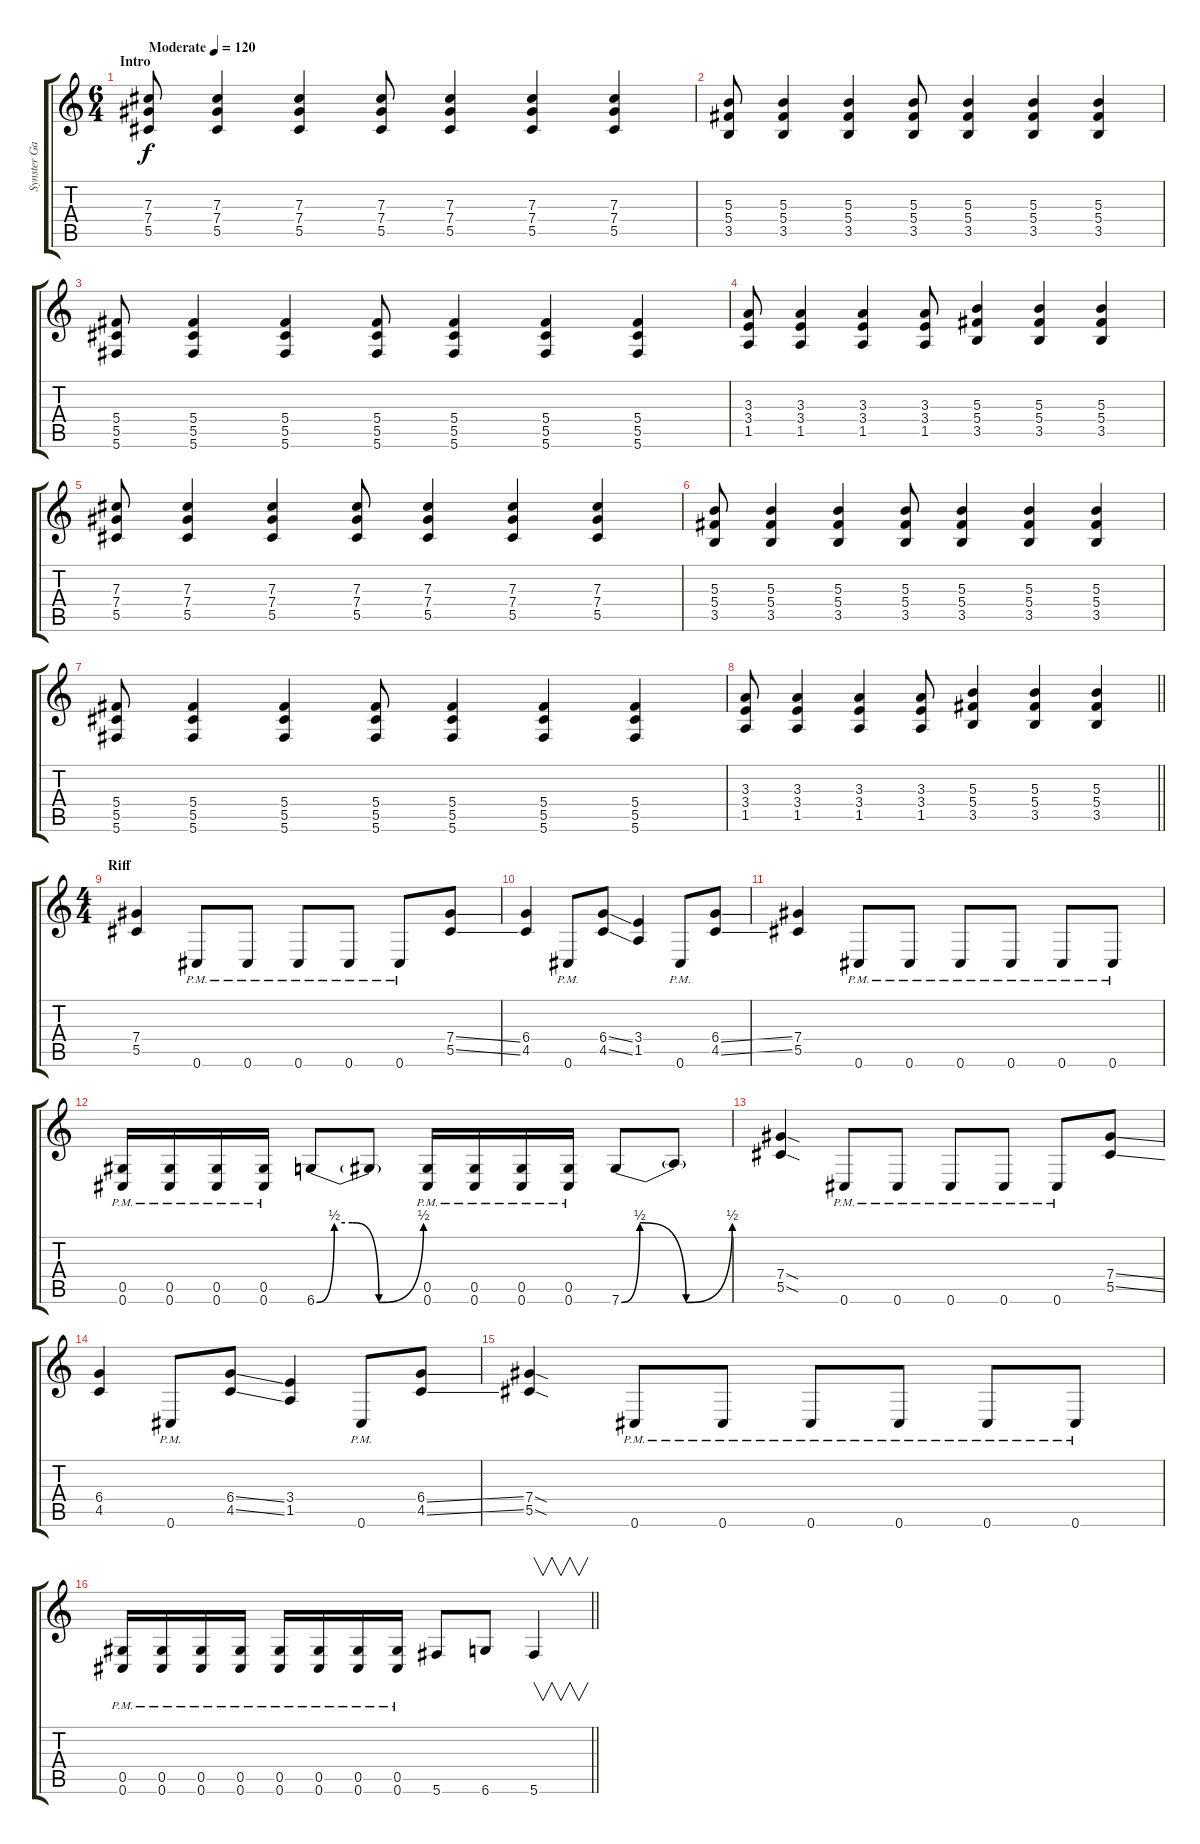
\track ("Synster Gates" "Synster Ga") {instrument distortionguitar}
\staff {score tabs}
\tuning (Eb4 Bb3 Gb3 Db3 Ab2 Db2) {hide}
\ts (6 4)
\section ("" "Intro")
\tempo (120 "Moderate")
\tempo 175
\tempo (120 "Moderate")
\clef g2
\ks c
(7.3 7.4 5.5).8{dy f volume 16 balance 11 instrument distortionguitar} (7.3 7.4 5.5).4 (7.3 7.4 5.5).4 (7.3 7.4 5.5).8 (7.3 7.4 5.5).4 (7.3 7.4 5.5).4 (7.3 7.4 5.5).4 |
(5.3 5.4 3.5).8 (5.3 5.4 3.5).4 (5.3 5.4 3.5).4 (5.3 5.4 3.5).8 (5.3 5.4 3.5).4 (5.3 5.4 3.5).4 (5.3 5.4 3.5).4 |
(5.4 5.5 5.6).8 (5.4 5.5 5.6).4 (5.4 5.5 5.6).4 (5.4 5.5 5.6).8 (5.4 5.5 5.6).4 (5.4 5.5 5.6).4 (5.4 5.5 5.6).4 |
(3.3 3.4 1.5).8 (3.3 3.4 1.5).4 (3.3 3.4 1.5).4 (3.3 3.4 1.5).8 (5.3 5.4 3.5).4 (5.3 5.4 3.5).4 (5.3 5.4 3.5).4 |
(7.3 7.4 5.5).8 (7.3 7.4 5.5).4 (7.3 7.4 5.5).4 (7.3 7.4 5.5).8 (7.3 7.4 5.5).4 (7.3 7.4 5.5).4 (7.3 7.4 5.5).4 |
(5.3 5.4 3.5).8 (5.3 5.4 3.5).4 (5.3 5.4 3.5).4 (5.3 5.4 3.5).8 (5.3 5.4 3.5).4 (5.3 5.4 3.5).4 (5.3 5.4 3.5).4 |
(5.4 5.5 5.6).8 (5.4 5.5 5.6).4 (5.4 5.5 5.6).4 (5.4 5.5 5.6).8 (5.4 5.5 5.6).4 (5.4 5.5 5.6).4 (5.4 5.5 5.6).4 |
\barLineRight lightlight
(3.3 3.4 1.5).8 (3.3 3.4 1.5).4 (3.3 3.4 1.5).4 (3.3 3.4 1.5).8 (5.3 5.4 3.5).4 (5.3 5.4 3.5).4 (5.3 5.4 3.5).4 |
\ts (4 4)
\section ("" "Riff")
(7.4 5.5).4{volume 16 balance 6 instrument distortionguitar} 0.6{pm}.8 0.6{pm}.8 0.6{pm}.8 0.6{pm}.8 0.6{pm}.8 (7.4{ss} 5.5{ss}).8 |
(6.4 4.5).4 0.6{pm}.8 (6.4{ss} 4.5{ss}).8 (3.4 1.5).4 0.6{pm}.8 (6.4{ss} 4.5{ss}).8 |
(7.4 5.5).4 0.6{pm}.8 0.6{pm}.8 0.6{pm}.8 0.6{pm}.8 0.6{pm}.8 0.6{pm}.8 |
(0.5{pm} 0.6{pm}).16 (0.5{pm} 0.6{pm}).16 (0.5{pm} 0.6{pm}).16 (0.5{pm} 0.6{pm}).16 6.6{be (custom 0 0 10 2 20 2 35 0 60 2)}.8 6.6{t}.8 (0.5{pm} 0.6{pm}).16 (0.5{pm} 0.6{pm}).16 (0.5{pm} 0.6{pm}).16 (0.5{pm} 0.6{pm}).16 7.6{be (custom 0 0 10 2 35 0 60 2)}.8 7.6{t}.8 |
(7.4{sod} 5.5{sod}).4 0.6{pm}.8 0.6{pm}.8 0.6{pm}.8 0.6{pm}.8 0.6{pm}.8 (7.4{ss} 5.5{ss}).8 |
(6.4 4.5).4 0.6{pm}.8 (6.4{ss} 4.5{ss}).8 (3.4 1.5).4 0.6{pm}.8 (6.4{ss} 4.5{ss}).8 |
(7.4{sod} 5.5{sod}).4 0.6{pm}.8 0.6{pm}.8 0.6{pm}.8 0.6{pm}.8 0.6{pm}.8 0.6{pm}.8 |
\barLineRight lightlight
(0.5{pm} 0.6{pm}).16 (0.5{pm} 0.6{pm}).16 (0.5{pm} 0.6{pm}).16 (0.5{pm} 0.6{pm}).16 (0.5{pm} 0.6{pm}).16 (0.5{pm} 0.6{pm}).16 (0.5{pm} 0.6{pm}).16 (0.5{pm} 0.6{pm}).16 5.6.8 6.6.8 5.6.4{v}
